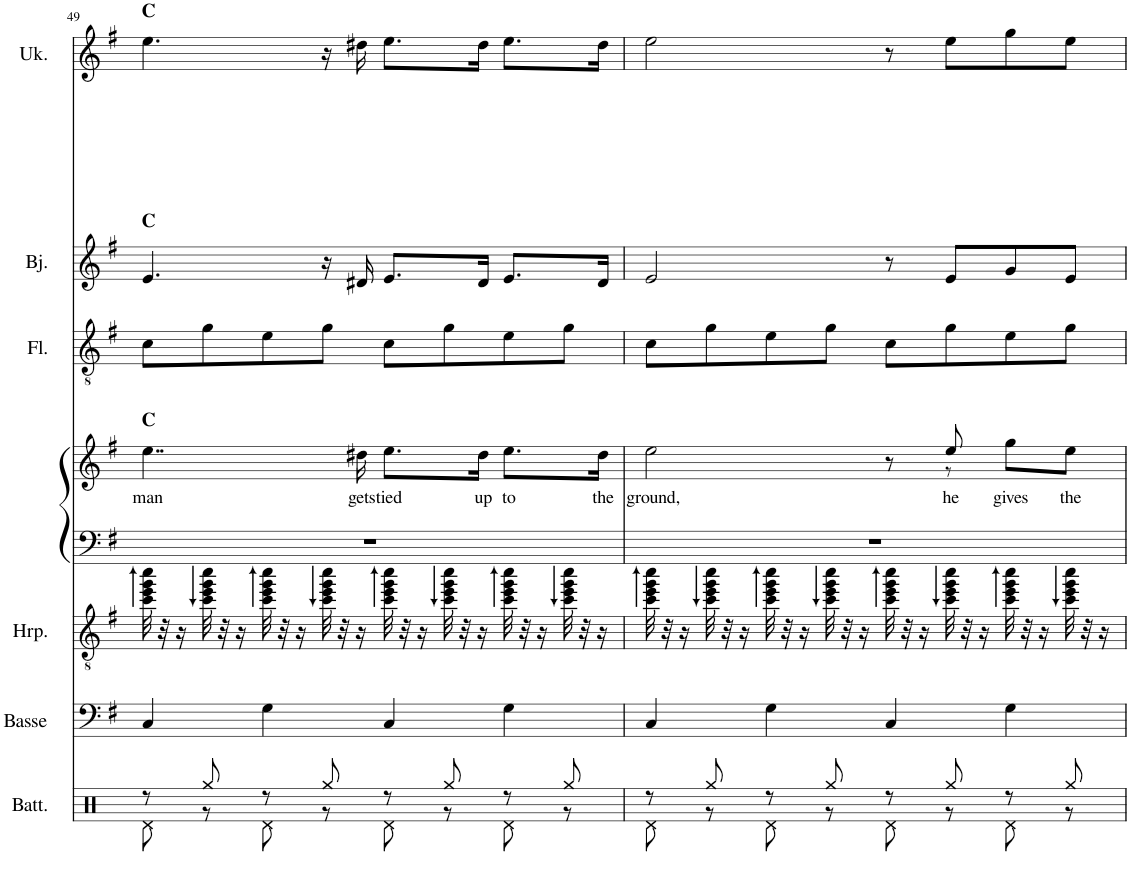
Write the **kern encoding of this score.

**kern	**kern	**kern	**kern	**kern	**text	**harte	**kern	**kern	**harte	**kern	**harte
*part7	*part6	*part5	*part4	*part4	*part4	*part4	*part3	*part2	*part2	*part1	*part1
*staff8	*staff7	*staff6	*staff5	*staff4	*staff4	*	*staff3	*staff2	*	*staff1	*
*I"Batterie	*I"Basse acoustique	*I"Guitare classique	*I"Piano-chant	*	*	*	*I"Banjo	*I"Flûte	*	*I"Piccolo	*
*I'Batt.	*I'Basse	*I'Guit.	*I'Pno	*	*	*	*I'Bj.	*I'Fl.	*	*I'Picc	*
!!LO:PB:g=z
*clefX	*clefF4	*clefGv2	*clefF4	*clefG2	*	*	*clefGv2	*clefG2	*	*clefG2	*
*	*Trd7c12	*	*	*	*	*	*	*	*	*Trd-7c-12	*
*k[f#]	*k[f#]	*k[f#]	*k[f#]	*k[f#]	*	*	*k[f#]	*k[f#]	*	*k[f#]	*
*M4/4	*M4/4	*M4/4	*M4/4	*M4/4	*	*	*M4/4	*M4/4	*	*M4/4	*
=49	=49	=49	=49	=49	=49	=49	=49	=49	=49	=49	=49
*^	*	*	*	*	*	*	*	*	*	*	*
!	!	!	!	!	!	!LO:LY:b	!	!	!	!	!	!
8r	8Rd\	4C/	32cc\ 32ee\ 32gg\ 32ccc\	1r	4..ee\	man	C:maj	8c\L	4.e/	C:maj	4.ee\	C:maj
.	.	.	32r	.	.	.	.	.	.	.	.	.
.	.	.	16r	.	.	.	.	.	.	.	.	.
8Rgg/	8r	.	32cc\ 32ee\ 32gg\ 32ccc\	.	.	.	.	8g\	.	.	.	.
.	.	.	32r	.	.	.	.	.	.	.	.	.
.	.	.	16r	.	.	.	.	.	.	.	.	.
8r	8Rd\	4G\	32cc\ 32ee\ 32gg\ 32ccc\	.	.	.	.	8e\	.	.	.	.
.	.	.	32r	.	.	.	.	.	.	.	.	.
.	.	.	16r	.	.	.	.	.	.	.	.	.
8Rgg/	8r	.	32cc\ 32ee\ 32gg\ 32ccc\	.	.	.	.	8g\J	16r	.	16r	.
.	.	.	32r	.	.	.	.	.	.	.	.	.
!	!	!	!	!	!	!LO:LY:b	!	!	!	!	!	!
.	.	.	16r	.	16dd#X\	gets	.	.	16d#X/	.	16dd#X\	.
!	!	!	!	!	!	!LO:LY:b	!	!	!	!	!	!
8r	8Rd\	4C/	32cc\ 32ee\ 32gg\ 32ccc\	.	8.ee\L	tied	.	8c\L	8.e/L	.	8.ee\L	.
.	.	.	32r	.	.	.	.	.	.	.	.	.
.	.	.	16r	.	.	.	.	.	.	.	.	.
8Rgg/	8r	.	32cc\ 32ee\ 32gg\ 32ccc\	.	.	.	.	8g\	.	.	.	.
.	.	.	32r	.	.	.	.	.	.	.	.	.
!	!	!	!	!	!	!LO:LY:b	!	!	!	!	!	!
.	.	.	16r	.	16dd#\Jk	up	.	.	16d#/Jk	.	16dd#\Jk	.
!	!	!	!	!	!	!LO:LY:b	!	!	!	!	!	!
8r	8Rd\	4G\	32cc\ 32ee\ 32gg\ 32ccc\	.	8.ee\L	to	.	8e\	8.e/L	.	8.ee\L	.
.	.	.	32r	.	.	.	.	.	.	.	.	.
.	.	.	16r	.	.	.	.	.	.	.	.	.
8Rgg/	8r	.	32cc\ 32ee\ 32gg\ 32ccc\	.	.	.	.	8g\J	.	.	.	.
.	.	.	32r	.	.	.	.	.	.	.	.	.
!	!	!	!	!	!	!LO:LY:b	!	!	!	!	!	!
.	.	.	16r	.	16dd#\Jk	the	.	.	16d#/Jk	.	16dd#\Jk	.
=50	=50	=50	=50	=50	=50	=50	=50	=50	=50	=50	=50	=50
!	!	!	!	!	!	!LO:LY:b	!	!	!	!	!	!
*	*	*	*	*	*^	*	*	*	*	*	*	*
8r	8Rd\	4C/	32cc\ 32ee\ 32gg\ 32ccc\	1r	2ee\	8ryy	ground,	.	8c\L	2e/	.	2ee\	.
.	.	.	32r	.	.	.	.	.	.	.	.	.	.
.	.	.	16r	.	.	.	.	.	.	.	.	.	.
*	*	*	*	*	*v	*v	*	*	*	*	*	*	*
8Rgg/	8r	.	32cc\ 32ee\ 32gg\ 32ccc\	.	.	.	.	8g\	.	.	.	.
.	.	.	32r	.	.	.	.	.	.	.	.	.
.	.	.	16r	.	.	.	.	.	.	.	.	.
8r	8Rd\	4G\	32cc\ 32ee\ 32gg\ 32ccc\	.	.	.	.	8e\	.	.	.	.
.	.	.	32r	.	.	.	.	.	.	.	.	.
.	.	.	16r	.	.	.	.	.	.	.	.	.
8Rgg/	8r	.	32cc\ 32ee\ 32gg\ 32ccc\	.	.	.	.	8g\J	.	.	.	.
.	.	.	32r	.	.	.	.	.	.	.	.	.
.	.	.	16r	.	.	.	.	.	.	.	.	.
8r	8Rd\	4C/	32cc\ 32ee\ 32gg\ 32ccc\	.	8r	.	.	8c\L	8r	.	8r	.
.	.	.	32r	.	.	.	.	.	.	.	.	.
.	.	.	16r	.	.	.	.	.	.	.	.	.
!	!	!	!	!	!	!LO:LY:b	!	!	!	!	!	!
*	*	*	*	*	*^	*	*	*	*	*	*	*
8Rgg/	8r	.	32cc\ 32ee\ 32gg\ 32ccc\	.	8ee/	8r	he	.	8g\	8e/L	.	8ee\L	.
.	.	.	32r	.	.	.	.	.	.	.	.	.	.
.	.	.	16r	.	.	.	.	.	.	.	.	.	.
!	!	!	!	!	!	!	!LO:LY:b	!	!	!	!	!	!
8r	8Rd\	4G\	32cc\ 32ee\ 32gg\ 32ccc\	.	8gg\L	4ryy	gives	.	8e\	8g/	.	8gg\	.
.	.	.	32r	.	.	.	.	.	.	.	.	.	.
.	.	.	16r	.	.	.	.	.	.	.	.	.	.
!	!	!	!	!	!	!	!LO:LY:b	!	!	!	!	!	!
8Rgg/	8r	.	32cc\ 32ee\ 32gg\ 32ccc\	.	8ee\J	.	the	.	8g\J	8e/J	.	8ee\J	.
.	.	.	32r	.	.	.	.	.	.	.	.	.	.
.	.	.	16r	.	.	.	.	.	.	.	.	.	.
*v	*v	*	*	*	*v	*v	*	*	*	*	*	*	*
=	=	=	=	=	=	=	=	=	=	=	=
*-	*-	*-	*-	*-	*-	*-	*-	*-	*-	*-	*-
